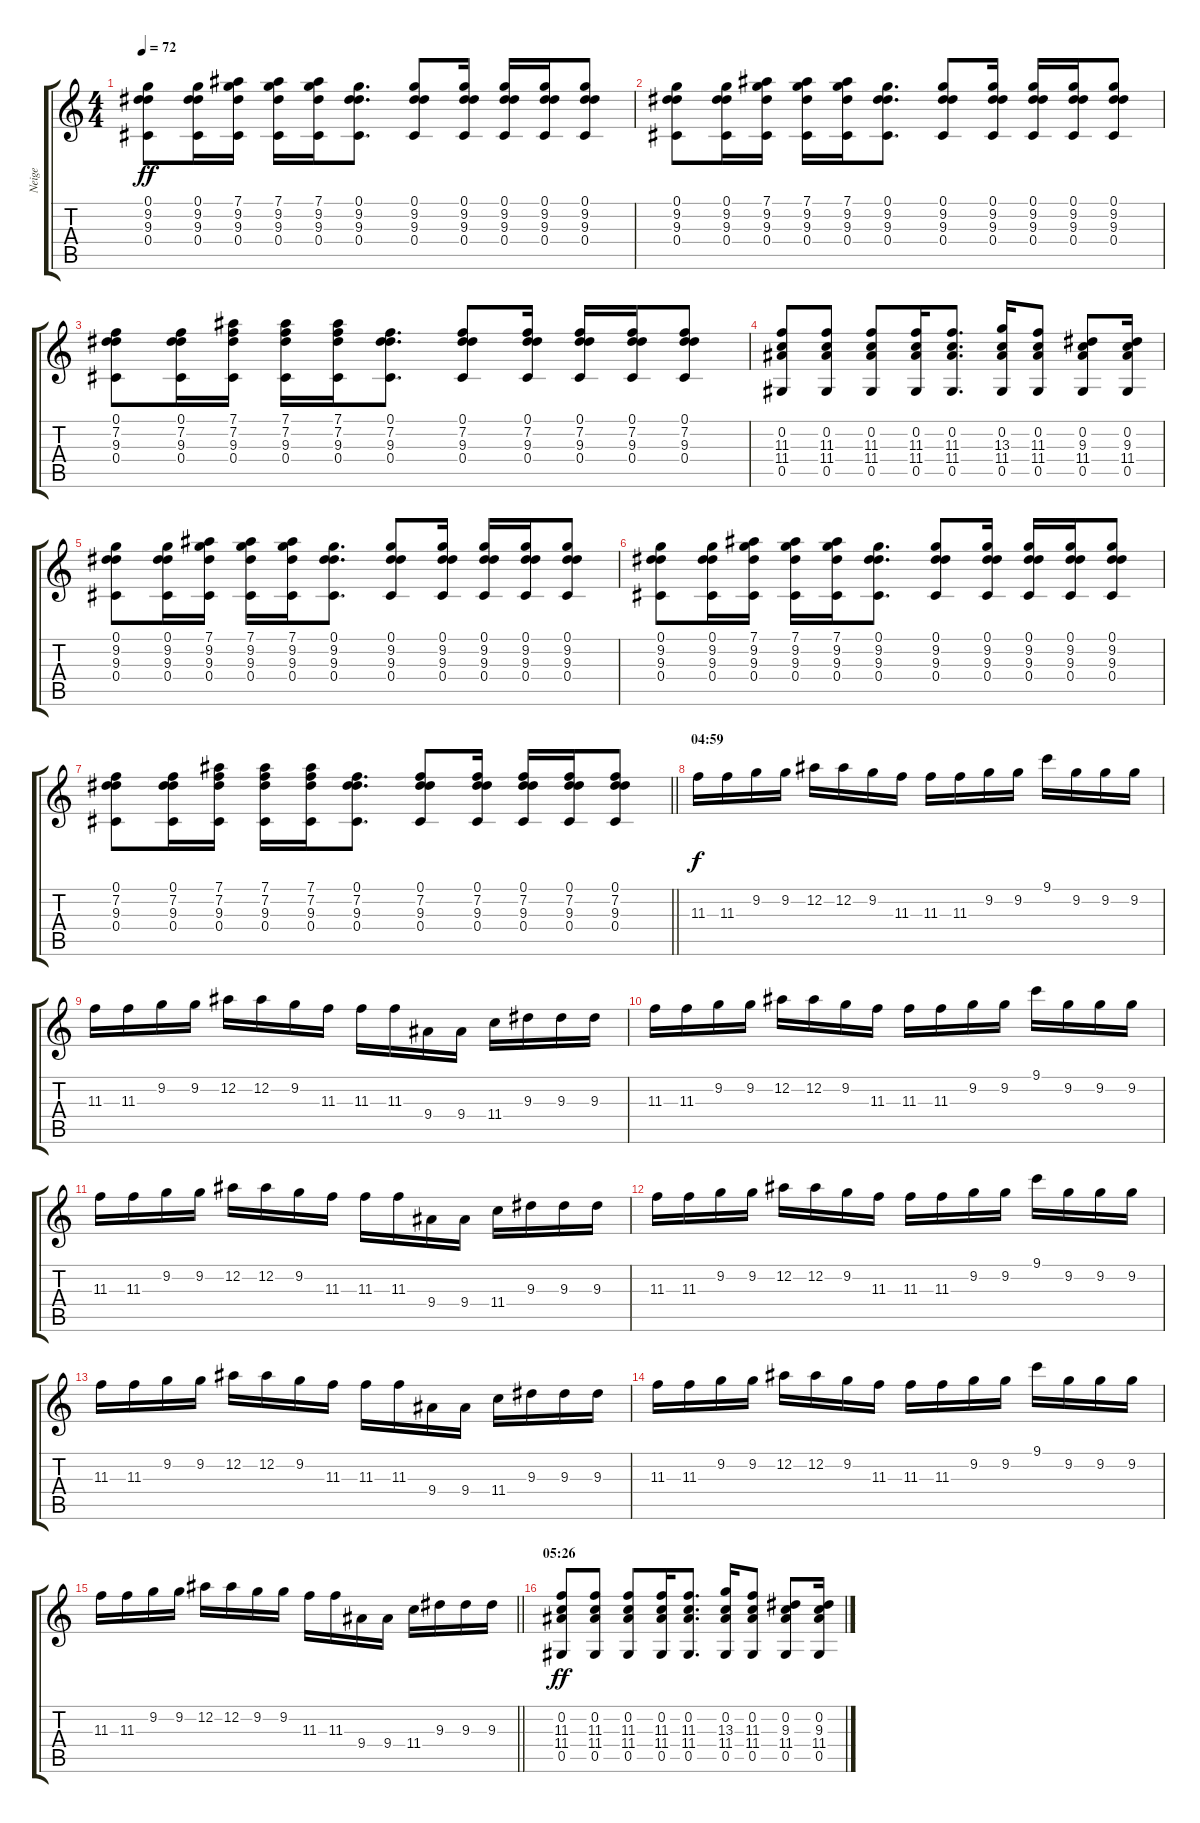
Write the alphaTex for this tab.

\track ("Neige" "Neige") {instrument overdrivenguitar}
\staff {score tabs}
\tuning (Eb4 Bb3 Gb3 Db3 Ab2 Eb2) {hide}
\ts (4 4)
\tempo 72
\clef g2
\ks c
(0.1 9.2 9.3 0.4).8{dy ff} (0.1 9.2 9.3 0.4).16 (7.1 9.2 9.3 0.4).16 (7.1 9.2 9.3 0.4).16 (7.1 9.2 9.3 0.4).16 (0.1 9.2 9.3 0.4).8{d} (0.1 9.2 9.3 0.4).8 (0.1 9.2 9.3 0.4).16 (0.1 9.2 9.3 0.4).16 (0.1 9.2 9.3 0.4).16 (0.1 9.2 9.3 0.4).8 |
(0.1 9.2 9.3 0.4).8 (0.1 9.2 9.3 0.4).16 (7.1 9.2 9.3 0.4).16 (7.1 9.2 9.3 0.4).16 (7.1 9.2 9.3 0.4).16 (0.1 9.2 9.3 0.4).8{d} (0.1 9.2 9.3 0.4).8 (0.1 9.2 9.3 0.4).16 (0.1 9.2 9.3 0.4).16 (0.1 9.2 9.3 0.4).16 (0.1 9.2 9.3 0.4).8 |
(0.1 7.2 9.3 0.4).8 (0.1 7.2 9.3 0.4).16 (7.1 7.2 9.3 0.4).16 (7.1 7.2 9.3 0.4).16 (7.1 7.2 9.3 0.4).16 (0.1 7.2 9.3 0.4).8{d} (0.1 7.2 9.3 0.4).8 (0.1 7.2 9.3 0.4).16 (0.1 7.2 9.3 0.4).16 (0.1 7.2 9.3 0.4).16 (0.1 7.2 9.3 0.4).8 |
(0.2 11.3 11.4 0.5).8 (0.2 11.3 11.4 0.5).8 (0.2 11.3 11.4 0.5).8 (0.2 11.3 11.4 0.5).16 (0.2 11.3 11.4 0.5).8{d} (0.2 13.3 11.4 0.5).16 (0.2 11.3 11.4 0.5).8 (0.2 9.3 11.4 0.5).8 (0.2 9.3 11.4 0.5).16 |
(0.1 9.2 9.3 0.4).8 (0.1 9.2 9.3 0.4).16 (7.1 9.2 9.3 0.4).16 (7.1 9.2 9.3 0.4).16 (7.1 9.2 9.3 0.4).16 (0.1 9.2 9.3 0.4).8{d} (0.1 9.2 9.3 0.4).8 (0.1 9.2 9.3 0.4).16 (0.1 9.2 9.3 0.4).16 (0.1 9.2 9.3 0.4).16 (0.1 9.2 9.3 0.4).8 |
(0.1 9.2 9.3 0.4).8 (0.1 9.2 9.3 0.4).16 (7.1 9.2 9.3 0.4).16 (7.1 9.2 9.3 0.4).16 (7.1 9.2 9.3 0.4).16 (0.1 9.2 9.3 0.4).8{d} (0.1 9.2 9.3 0.4).8 (0.1 9.2 9.3 0.4).16 (0.1 9.2 9.3 0.4).16 (0.1 9.2 9.3 0.4).16 (0.1 9.2 9.3 0.4).8 |
\barLineRight lightlight
(0.1 7.2 9.3 0.4).8 (0.1 7.2 9.3 0.4).16 (7.1 7.2 9.3 0.4).16 (7.1 7.2 9.3 0.4).16 (7.1 7.2 9.3 0.4).16 (0.1 7.2 9.3 0.4).8{d} (0.1 7.2 9.3 0.4).8 (0.1 7.2 9.3 0.4).16 (0.1 7.2 9.3 0.4).16 (0.1 7.2 9.3 0.4).16 (0.1 7.2 9.3 0.4).8 |
\section ("" "04:59")
11.3.16{dy f} 11.3.16 9.2.16 9.2.16 12.2.16 12.2.16 9.2.16 11.3.16 11.3.16 11.3.16 9.2.16 9.2.16 9.1.16 9.2.16 9.2.16 9.2.16 |
11.3.16 11.3.16 9.2.16 9.2.16 12.2.16 12.2.16 9.2.16 11.3.16 11.3.16 11.3.16 9.4.16 9.4.16 11.4.16 9.3.16 9.3.16 9.3.16 |
11.3.16 11.3.16 9.2.16 9.2.16 12.2.16 12.2.16 9.2.16 11.3.16 11.3.16 11.3.16 9.2.16 9.2.16 9.1.16 9.2.16 9.2.16 9.2.16 |
11.3.16 11.3.16 9.2.16 9.2.16 12.2.16 12.2.16 9.2.16 11.3.16 11.3.16 11.3.16 9.4.16 9.4.16 11.4.16 9.3.16 9.3.16 9.3.16 |
11.3.16 11.3.16 9.2.16 9.2.16 12.2.16 12.2.16 9.2.16 11.3.16 11.3.16 11.3.16 9.2.16 9.2.16 9.1.16 9.2.16 9.2.16 9.2.16 |
11.3.16 11.3.16 9.2.16 9.2.16 12.2.16 12.2.16 9.2.16 11.3.16 11.3.16 11.3.16 9.4.16 9.4.16 11.4.16 9.3.16 9.3.16 9.3.16 |
11.3.16 11.3.16 9.2.16 9.2.16 12.2.16 12.2.16 9.2.16 11.3.16 11.3.16 11.3.16 9.2.16 9.2.16 9.1.16 9.2.16 9.2.16 9.2.16 |
\barLineRight lightlight
11.3.16 11.3.16 9.2.16 9.2.16 12.2.16 12.2.16 9.2.16 9.2.16 11.3.16 11.3.16 9.4.16 9.4.16 11.4.16 9.3.16 9.3.16 9.3.16 |
\section ("" "05:26")
(0.2 11.3 11.4 0.5).8{dy ff} (0.2 11.3 11.4 0.5).8 (0.2 11.3 11.4 0.5).8 (0.2 11.3 11.4 0.5).16 (0.2 11.3 11.4 0.5).8{d} (0.2 13.3 11.4 0.5).16 (0.2 11.3 11.4 0.5).8 (0.2 9.3 11.4 0.5).8 (0.2 9.3 11.4 0.5).16
